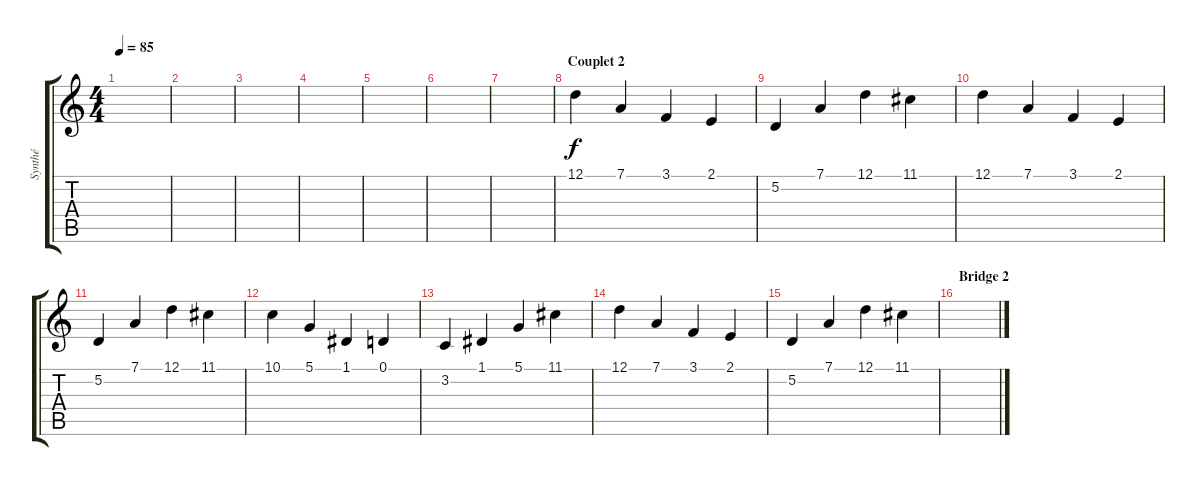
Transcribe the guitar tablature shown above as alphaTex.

\track ("Synthé" "Synthé") {instrument stringensemble1}
\staff {score tabs}
\tuning (D4 A3 F3 C3 G2 C2) {hide}
\ts (4 4)
\tempo 85
\clef g2
\ks c
|
|
|
|
|
|
|
\section ("" "Couplet 2")
12.1.4{instrument trombone} 7.1.4 3.1.4 2.1.4 |
5.2.4 7.1.4 12.1.4 11.1.4 |
12.1.4 7.1.4 3.1.4 2.1.4 |
5.2.4 7.1.4 12.1.4 11.1.4 |
10.1.4 5.1.4 1.1.4 0.1.4 |
3.2.4 1.1.4 5.1.4 11.1.4 |
12.1.4 7.1.4 3.1.4 2.1.4 |
5.2.4 7.1.4 12.1.4 11.1.4 |
\section ("" "Bridge 2")
